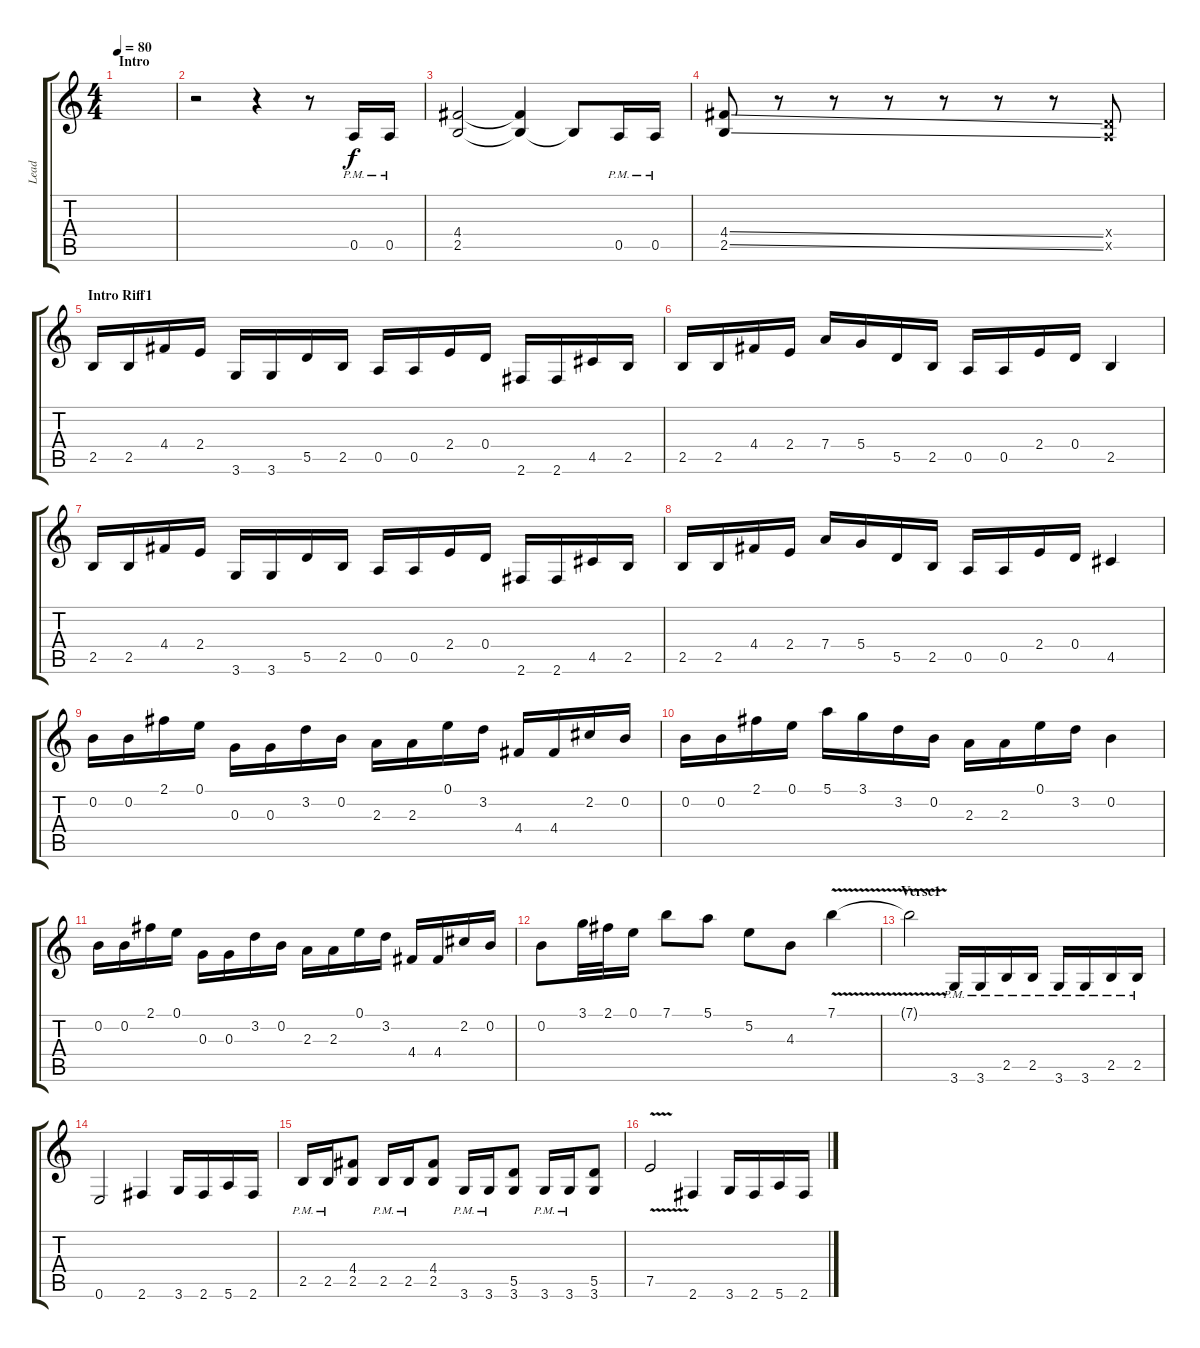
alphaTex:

\track ("Lead" "Lead") {instrument distortionguitar}
\staff {score tabs}
\tuning (E4 B3 G3 D3 A2 E2) {hide}
\ts (4 4)
\section ("" "Intro")
\tempo 80
\clef g2
\ks c
|
r.2 r.4 r.8 0.5{pm}.16 0.5{pm}.16 |
(4.4 2.5).2 (4.4{t} 2.5{t}).4 2.5{t}.8 0.5{pm}.16 0.5{pm}.16 |
(4.4{ss} 2.5{ss}).8 r.8 r.8 r.8 r.8 r.8 r.8 (0.4{x} 0.5{x}).8 |
\section ("" "Intro Riff1")
2.5.16 2.5.16 4.4.16 2.4.16 3.6.16 3.6.16 5.5.16 2.5.16 0.5.16 0.5.16 2.4.16 0.4.16 2.6.16 2.6.16 4.5.16 2.5.16 |
2.5.16 2.5.16 4.4.16 2.4.16 7.4.16 5.4.16 5.5.16 2.5.16 0.5.16 0.5.16 2.4.16 0.4.16 2.5.4 |
2.5.16 2.5.16 4.4.16 2.4.16 3.6.16 3.6.16 5.5.16 2.5.16 0.5.16 0.5.16 2.4.16 0.4.16 2.6.16 2.6.16 4.5.16 2.5.16 |
2.5.16 2.5.16 4.4.16 2.4.16 7.4.16 5.4.16 5.5.16 2.5.16 0.5.16 0.5.16 2.4.16 0.4.16 4.5.4 |
0.2.16 0.2.16 2.1.16 0.1.16 0.3.16 0.3.16 3.2.16 0.2.16 2.3.16 2.3.16 0.1.16 3.2.16 4.4.16 4.4.16 2.2.16 0.2.16 |
0.2.16 0.2.16 2.1.16 0.1.16 5.1.16 3.1.16 3.2.16 0.2.16 2.3.16 2.3.16 0.1.16 3.2.16 0.2.4 |
0.2.16 0.2.16 2.1.16 0.1.16 0.3.16 0.3.16 3.2.16 0.2.16 2.3.16 2.3.16 0.1.16 3.2.16 4.4.16 4.4.16 2.2.16 0.2.16 |
0.2.8 3.1.32 2.1.32 0.1.16 7.1.8 5.1.8 5.2.8 4.3.8 7.1{v}.4 |
\section ("" "Verse1")
7.1{t}.2 3.6{pm}.16 3.6{pm}.16 2.5{pm}.16 2.5{pm}.16 3.6{pm}.16 3.6{pm}.16 2.5{pm}.16 2.5{pm}.16 |
0.6.2 2.6.4 3.6.16 2.6.16 5.6.16 2.6.16 |
2.5{pm}.16 2.5{pm}.16 (4.4 2.5).8 2.5{pm}.16 2.5{pm}.16 (4.4 2.5).8 3.6{pm}.16 3.6{pm}.16 (5.5 3.6).8 3.6{pm}.16 3.6{pm}.16 (5.5 3.6).8 |
7.5{v}.2 2.6.4 3.6.16 2.6.16 5.6.16 2.6.16
